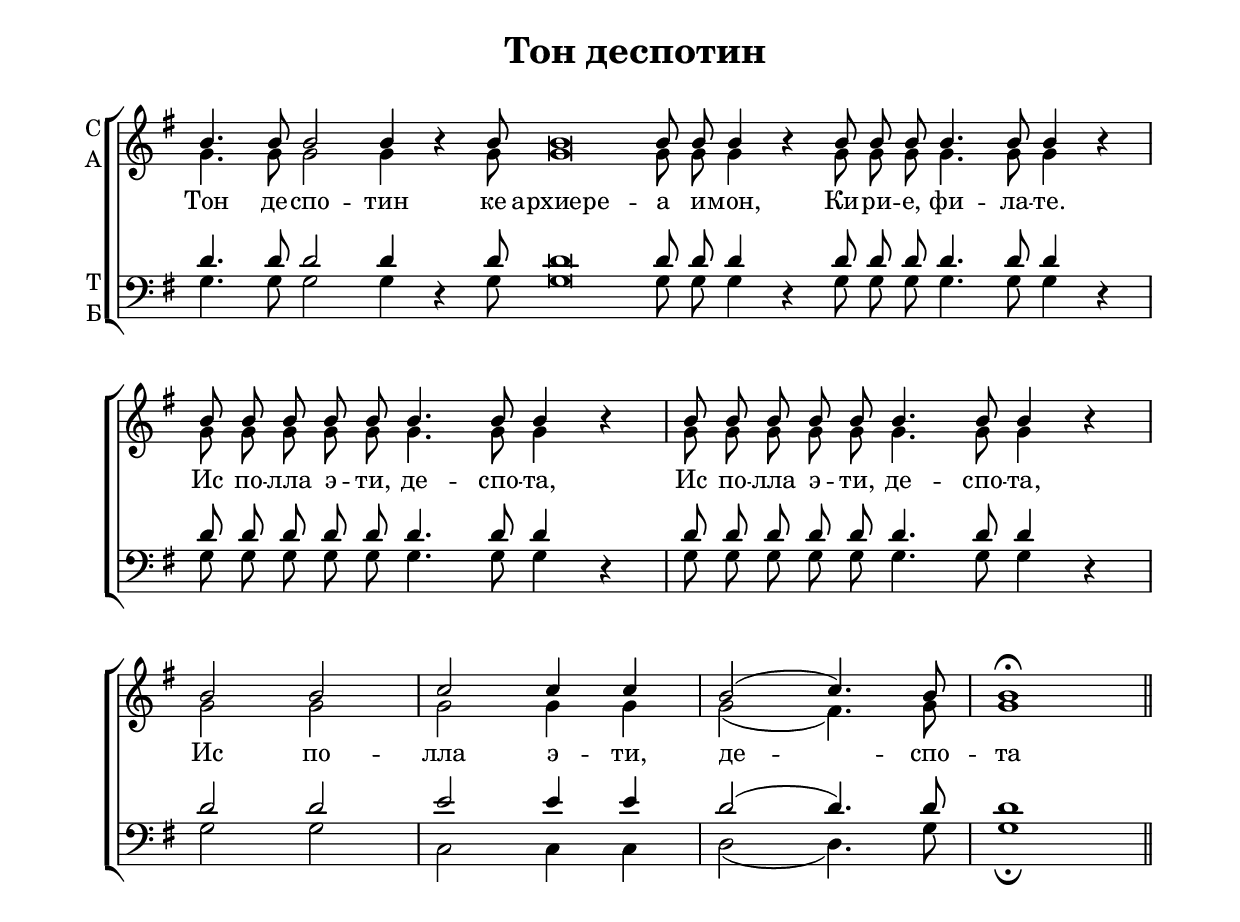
\version "2.18.2"

% закомментируйте строку ниже, чтобы получался pdf с навигацией
%#(ly:set-option 'point-and-click #f)
#(ly:set-option 'midi-extension "mid")
%#(set-global-staff-size 16)

  \header {
    title = "Тон деспотин"
    subtitle = " "
    %composer = "А. Львова"
    %opus = "№116"
    % Удалить строку версии LilyPond 
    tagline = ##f
  }

  \paper {
    #(set-default-paper-size "a4")
    top-margin = 10
    left-margin = 20
    right-margin = 15
    bottom-margin = 15
    indent = 0
    ragged-bottom = ##t
    ragged-last-bottom = ##t
  }
  
abr = { \break }
abr = {}

co = \cadenzaOn
cof = \cadenzaOff
cb = { \cadenzaOff \bar "|" }

global = {
  \key g \major
  \autoBeamOff
}

sopvoice = \relative c'' {
  \global
  \dynamicUp
  \co <b>4. 8 2 4 r4 q8 \breve 8 8 4 r4
  q8 8 8 4. 8 4 r \cb 
    \co  q8 8 8 8 8 4. 8 4 r  \cb
    \co  q8 8 8 8 8 4. 8 4 r  \cb
  
  q2 2 c2 4 4 b2( c4.) b8 b1 \fermata
 
}

altvoice = \relative c'' {
  \global
  <g>4. 8 2 4 r q8 \breve 8 8 4 r
  q8 8 8 4. 8 4 r \break
  
   
  q8 8 8 8 8 4. 8 4 r
  q8 8 8 8 8 4. 8 4 r \break
  
  
  q2 2 2 4 4
  2( fis4.) g8 g1 \bar "||"
}

tenorvoice = \relative c' {
  \global
  <d>4. 8 2 4 r q8 \breve 8 8 4 r
  q8 8 8 4. 8 4 r
  q8 8 8 8 8 4. 8 4 r
                    q8 8 8 8 8 4. 8 4 r
  q2 2 e2 4 4
  d2( d4.) 8 d1 
}

bassvoice = \relative c' {
  \global
  \dynamicDown
  <g>4. 8 2 4 r q8 \breve 8 8 4 r
  q8 8 8 4. 8 4 r
  q8 8 8 8 8 4. 8 4 r 
  q8 8 8 8 8 4. 8 4 r 
  q2 2 c,2 4 4
  d2( 4.) g8 g1\fermata 
}

 
texts = \lyricmode { 
  Тон де -- спо -- тин ке архиере -- а и -- мон,
  Ки -- ри -- е, фи -- ла -- те. 
  Ис по -- лла э -- ти, де -- спо -- та,
  Ис по -- лла э -- ти, де -- спо -- та,
  Ис по -- лла э -- ти, де -- спо -- та
}

\bookpart {


\score {
  \new ChoirStaff
  <<
    \new Staff = "sa" \with {
      instrumentName = \markup { \column { "С" "А"  } }
      midiInstrument = "voice oohs"
    } <<
      \new Voice = "soprano" { \voiceOne \sopvoice }
      \new Voice  = "alto" { \voiceTwo \altvoice }
    >> 
    \new Lyrics \lyricsto "soprano" { \texts }
  
    \new Staff = "tb" \with {
      instrumentName = \markup { \column { "Т" "Б" } }
      midiInstrument = "voice oohs"
    } <<
        \new Voice = "tenor" { \voiceOne \clef bass \tenorvoice }
        \new Voice = "bass" { \voiceTwo \bassvoice }
    >>
  >>
  \layout {
    \context {
        \Staff
        % удаляем обозначение темпа из общего плана
        \remove "Time_signature_engraver"
        \remove "Bar_number_engraver"
        \consists Merge_rests_engraver
      }
%    #(layout-set-staff-size 15)
  }
  \midi {
    \tempo 4=120
  }
}
}

